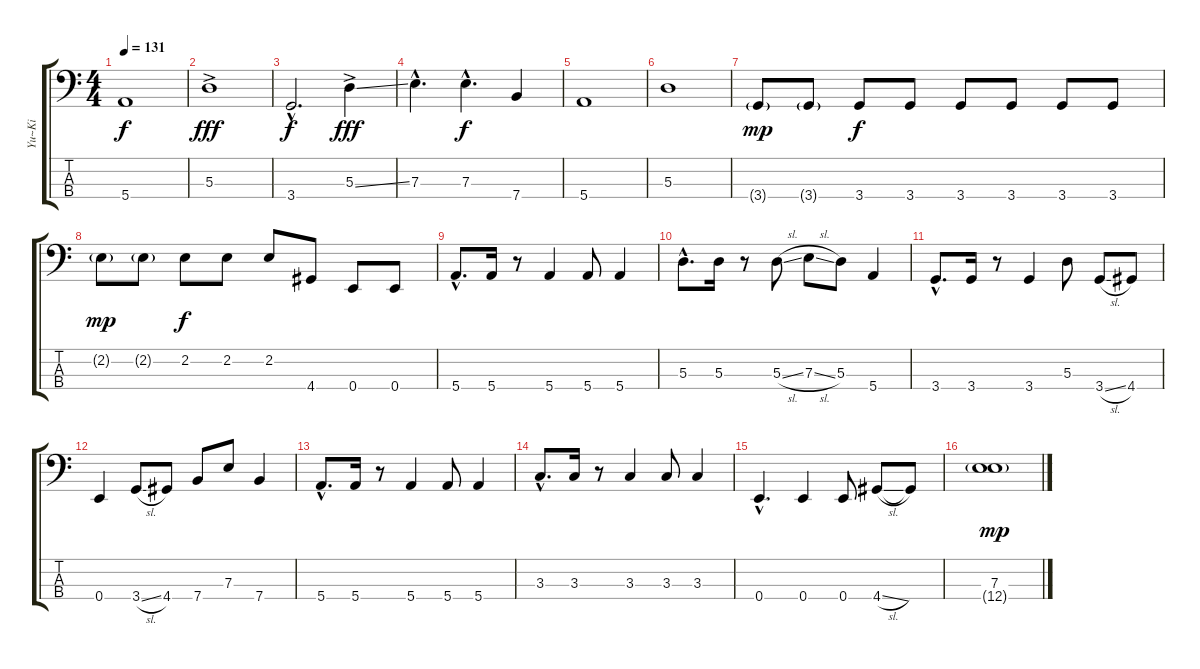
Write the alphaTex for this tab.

\track ("Yu~Ki" "Yu~Ki") {instrument electricbasspick}
\staff {score tabs}
\tuning (G2 D2 A1 E1) {hide}
\ts (4 4)
\tempo 131
\clef f4
\ks c
5.4.1{dy f} |
5.3{ac}.1{dy fff} |
3.4{hac}.2{d dy f} 5.3{ss ac}.4{dy fff} |
7.3{hac}.4{d} 7.3{hac}.4{d dy f} 7.4.4 |
5.4.1 |
5.3.1 |
3.4{g}.8{dy mp} 3.4{g}.8 3.4.8{dy f} 3.4.8 3.4.8 3.4.8 3.4.8 3.4.8 |
2.2{g}.8{dy mp} 2.2{g}.8 2.2.8{dy f} 2.2.8 2.2.8 4.4.8 0.4.8 0.4.8 |
5.4{hac}.8{d} 5.4.16 r.8 5.4.4 5.4.8 5.4.4 |
5.3{hac}.8{d} 5.3.16 r.8 5.3{sl}.8 7.3{sl}.8 5.3.8 5.4.4 |
3.4{hac}.8{d} 3.4.16 r.8 3.4.4 5.3.8 3.4{sl}.8 4.4.8 |
0.4.4 3.4{sl}.8 4.4.8 7.4.8 7.3.8 7.4.4 |
5.4{hac}.8{d} 5.4.16 r.8 5.4.4 5.4.8 5.4.4 |
3.3{hac}.8{d} 3.3.16 r.8 3.3.4 3.3.8 3.3.4 |
0.4{hac}.4{d} 0.4.4 0.4.8 4.4{sl}.8 4.4{t}.8 |
(7.3 12.4{g}).1{dy mp}
